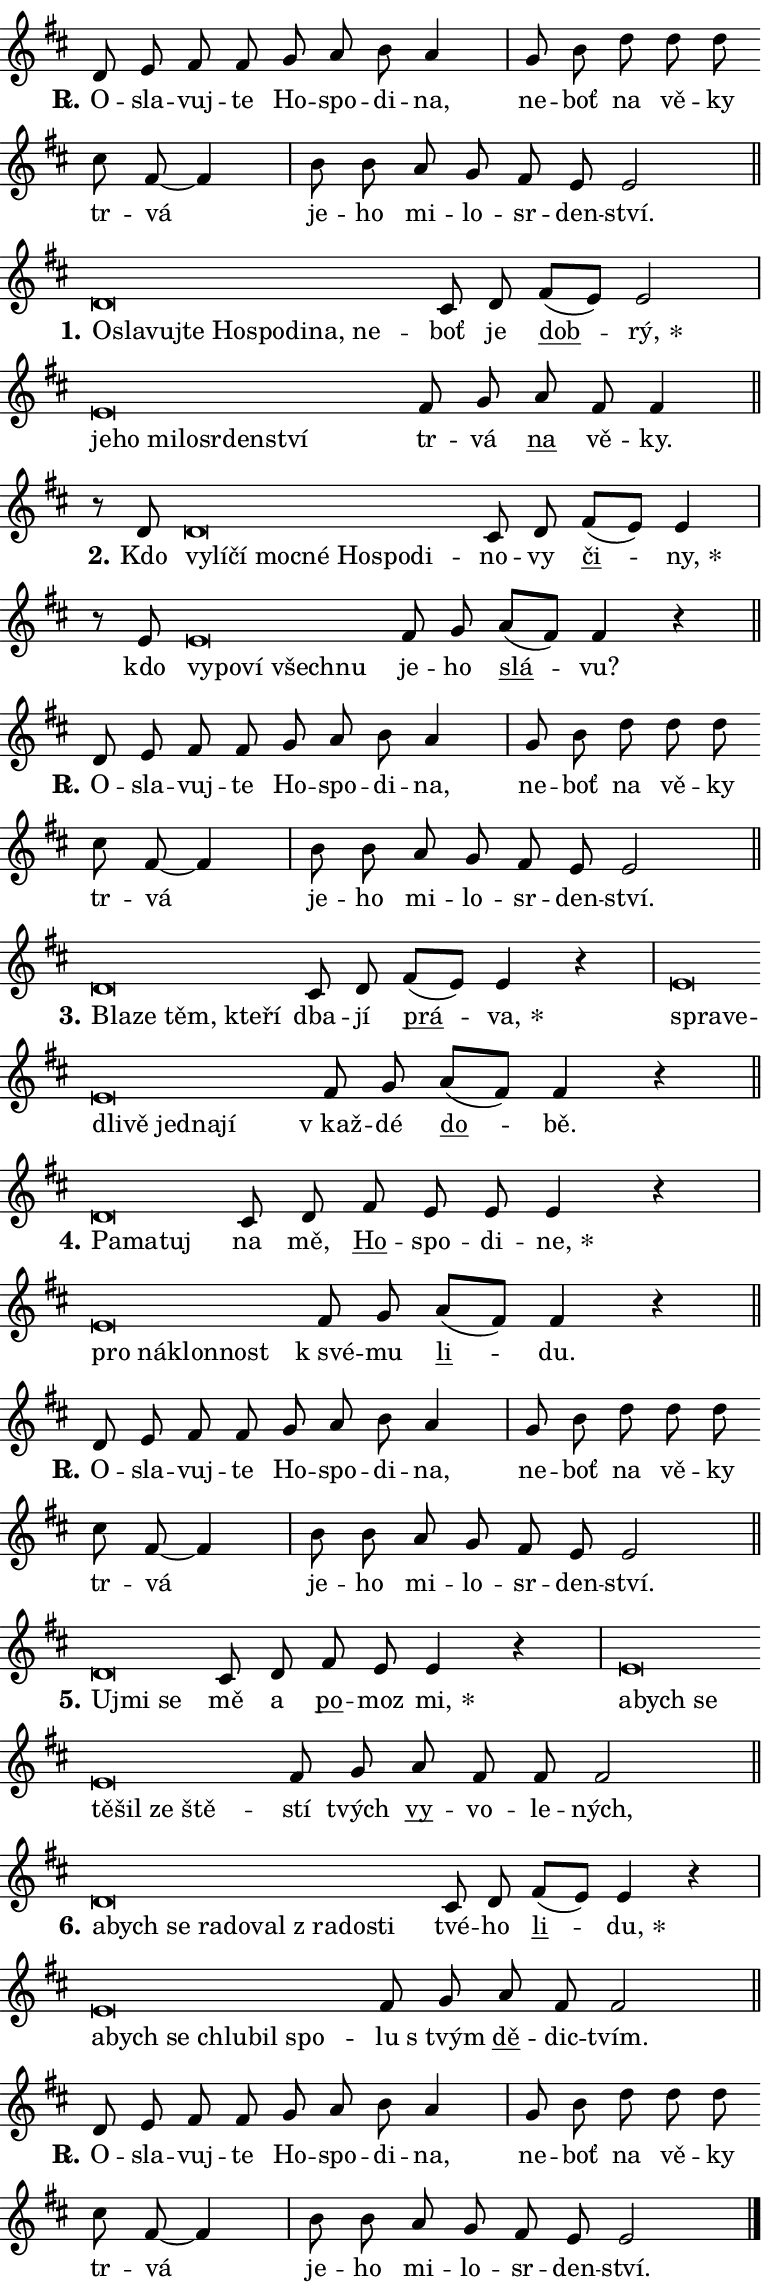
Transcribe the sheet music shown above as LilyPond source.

\version "2.24.0"
\header { tagline = "" }
\paper {
  indent = 0\cm
  top-margin = 0\cm
  right-margin = 0.13\cm % to fit lyric hyphens
  bottom-margin = 0\cm
  left-margin = 0\cm
  paper-width = 13\cm
  page-breaking = #ly:one-page-breaking
  system-system-spacing.basic-distance = #11
  score-system-spacing.basic-distance = #11
  ragged-last = ##f
}


%% Author: Thomas Morley
%% https://lists.gnu.org/archive/html/lilypond-user/2020-05/msg00002.html
#(define (line-position grob)
"Returns position of @var[grob} in current system:
   @code{'start}, if at first time-step
   @code{'end}, if at last time-step
   @code{'middle} otherwise
"
  (let* ((col (ly:item-get-column grob))
         (ln (ly:grob-object col 'left-neighbor))
         (rn (ly:grob-object col 'right-neighbor))
         (col-to-check-left (if (ly:grob? ln) ln col))
         (col-to-check-right (if (ly:grob? rn) rn col))
         (break-dir-left
           (and
             (ly:grob-property col-to-check-left 'non-musical #f)
             (ly:item-break-dir col-to-check-left)))
         (break-dir-right
           (and
             (ly:grob-property col-to-check-right 'non-musical #f)
             (ly:item-break-dir col-to-check-right))))
        (cond ((eqv? 1 break-dir-left) 'start)
              ((eqv? -1 break-dir-right) 'end)
              (else 'middle))))

#(define (tranparent-at-line-position vctor)
  (lambda (grob)
  "Relying on @code{line-position} select the relevant enry from @var{vctor}.
Used to determine transparency,"
    (case (line-position grob)
      ((end) (not (vector-ref vctor 0)))
      ((middle) (not (vector-ref vctor 1)))
      ((start) (not (vector-ref vctor 2))))))

noteHeadBreakVisibility =
#(define-music-function (break-visibility)(vector?)
"Makes @code{NoteHead}s transparent relying on @var{break-visibility}"
#{
  \override NoteHead.transparent =
    #(tranparent-at-line-position break-visibility)
#})

#(define delete-ledgers-for-transparent-note-heads
  (lambda (grob)
    "Reads whether a @code{NoteHead} is transparent.
If so this @code{NoteHead} is removed from @code{'note-heads} from
@var{grob}, which is supposed to be @code{LedgerLineSpanner}.
As a result ledgers are not printed for this @code{NoteHead}"
    (let* ((nhds-array (ly:grob-object grob 'note-heads))
           (nhds-list
             (if (ly:grob-array? nhds-array)
                 (ly:grob-array->list nhds-array)
                 '()))
           ;; Relies on the transparent-property being done before
           ;; Staff.LedgerLineSpanner.after-line-breaking is executed.
           ;; This is fragile ...
           (to-keep
             (remove
               (lambda (nhd)
                 (ly:grob-property nhd 'transparent #f))
               nhds-list)))
      ;; TODO find a better method to iterate over grob-arrays, similiar
      ;; to filter/remove etc for lists
      ;; For now rebuilt from scratch
      (set! (ly:grob-object grob 'note-heads)  '())
      (for-each
        (lambda (nhd)
          (ly:pointer-group-interface::add-grob grob 'note-heads nhd))
        to-keep))))

squashNotes = {
  \override NoteHead.X-extent = #'(-0.2 . 0.2)
  \override NoteHead.Y-extent = #'(-0.75 . 0)
  \override NoteHead.stencil =
    #(lambda (grob)
       (let ((pos (ly:grob-property grob 'staff-position)))
         (begin
           (if (< pos -7) (display "ERROR: Lower brevis then expected\n") (display ""))
           (if (<= pos -6) ly:text-interface::print ly:note-head::print))))
}
unSquashNotes = {
  \revert NoteHead.X-extent
  \revert NoteHead.Y-extent
  \revert NoteHead.stencil
}

hideNotes = \noteHeadBreakVisibility #begin-of-line-visible
unHideNotes = \noteHeadBreakVisibility #all-visible

% work-around for resetting accidentals
% https://lilypond.org/doc/v2.23/Documentation/notation/displaying-rhythms#unmetered-music
cadenzaMeasure = {
  \cadenzaOff
  \partial 1024 s1024
  \cadenzaOn
}

#(define-markup-command (accent layout props text) (markup?)
  "Underline accented syllable"
  (interpret-markup layout props
    #{\markup \override #'(offset . 4.3) \underline { #text }#}))

responsum = \markup \concat {
  "R" \hspace #-1.05 \path #0.1 #'((moveto 0 0.07) (lineto 0.9 0.8)) \hspace #0.05 "."
}

spaceSize = #0.6828661417322834 % exact space size for TeX Gyre Schola

\layout {
  \context {
    \Staff
    \remove "Time_signature_engraver"
    \override LedgerLineSpanner.after-line-breaking = #delete-ledgers-for-transparent-note-heads
  }
  \context {
    \Lyrics {
      \override LyricSpace.minimum-distance = \spaceSize
      \override LyricText.font-name = #"TeX Gyre Schola"
      \override LyricText.font-size = 1
      \override StanzaNumber.font-name = #"TeX Gyre Schola Bold"
      \override StanzaNumber.font-size = 1
    }
  }
  \context {
    \Score 
    \override NoteHead.text =
      #(lambda (grob) 
        (let ((pos (ly:grob-property grob 'staff-position)))
          #{\markup {
            \combine
              \halign #-0.55 \raise #(if (= pos -6) 0 0.5) \override #'(thickness . 2) \draw-line #'(3.2 . 0)
              \musicglyph "noteheads.sM1"
          }#}))
  }
}

% magnetic-lyrics.ily
%
%   written by
%     Jean Abou Samra <jean@abou-samra.fr>
%     Werner Lemberg <wl@gnu.org>
%
%   adapted by
%     Jiri Hon <jiri.hon@gmail.com>
%
% Version 2022-Apr-15

% https://www.mail-archive.com/lilypond-user@gnu.org/msg149350.html

#(define (Left_hyphen_pointer_engraver context)
   "Collect syllable-hyphen-syllable occurrences in lyrics and store
them in properties.  This engraver only looks to the left.  For
example, if the lyrics input is @code{foo -- bar}, it does the
following.

@itemize @bullet
@item
Set the @code{text} property of the @code{LyricHyphen} grob between
@q{foo} and @q{bar} to @code{foo}.

@item
Set the @code{left-hyphen} property of the @code{LyricText} grob with
text @q{foo} to the @code{LyricHyphen} grob between @q{foo} and
@q{bar}.
@end itemize

Use this auxiliary engraver in combination with the
@code{lyric-@/text::@/apply-@/magnetic-@/offset!} hook."
   (let ((hyphen #f)
         (text #f))
     (make-engraver
      (acknowledgers
       ((lyric-syllable-interface engraver grob source-engraver)
        (set! text grob)))
      (end-acknowledgers
       ((lyric-hyphen-interface engraver grob source-engraver)
        ;(when (not (grob::has-interface grob 'lyric-space-interface))
          (set! hyphen grob)));)
      ((stop-translation-timestep engraver)
       (when (and text hyphen)
         (ly:grob-set-object! text 'left-hyphen hyphen))
       (set! text #f)
       (set! hyphen #f)))))

#(define (lyric-text::apply-magnetic-offset! grob)
   "If the space between two syllables is less than the value in
property @code{LyricText@/.details@/.squash-threshold}, move the right
syllable to the left so that it gets concatenated with the left
syllable.

Use this function as a hook for
@code{LyricText@/.after-@/line-@/breaking} if the
@code{Left_@/hyphen_@/pointer_@/engraver} is active."
   (let ((hyphen (ly:grob-object grob 'left-hyphen #f)))
     (when hyphen
       (let ((left-text (ly:spanner-bound hyphen LEFT)))
         (when (grob::has-interface left-text 'lyric-syllable-interface)
           (let* ((common (ly:grob-common-refpoint grob left-text X))
                  (this-x-ext (ly:grob-extent grob common X))
                  (left-x-ext
                   (begin
                     ;; Trigger magnetism for left-text.
                     (ly:grob-property left-text 'after-line-breaking)
                     (ly:grob-extent left-text common X)))
                  ;; `delta` is the gap width between two syllables.
                  (delta (- (interval-start this-x-ext)
                            (interval-end left-x-ext)))
                  (details (ly:grob-property grob 'details))
                  (threshold (assoc-get 'squash-threshold details 0.2)))
             (when (< delta threshold)
               (let* (;; We have to manipulate the input text so that
                      ;; ligatures crossing syllable boundaries are not
                      ;; disabled.  For languages based on the Latin
                      ;; script this is essentially a beautification.
                      ;; However, for non-Western scripts it can be a
                      ;; necessity.
                      (lt (ly:grob-property left-text 'text))
                      (rt (ly:grob-property grob 'text))
                      (is-space (grob::has-interface hyphen 'lyric-space-interface))
                      (space (if is-space " " ""))
                      (extra-delta (if is-space spaceSize 0))
                      ;; Append new syllable.
                      (ltrt-space (if (and (string? lt) (string? rt))
                                (string-append lt space rt)
                                (make-concat-markup (list lt space rt))))
                      ;; Right-align `ltrt` to the right side.
                      (ltrt-space-markup (grob-interpret-markup
                               grob
                               (make-translate-markup
                                (cons (interval-length this-x-ext) 0)
                                (make-right-align-markup ltrt-space)))))
                 (begin
                   ;; Don't print `left-text`.
                   (ly:grob-set-property! left-text 'stencil #f)
                   ;; Set text and stencil (which holds all collected
                   ;; syllables so far) and shift it to the left.
                   (ly:grob-set-property! grob 'text ltrt-space)
                   (ly:grob-set-property! grob 'stencil ltrt-space-markup)
                   (ly:grob-translate-axis! grob (- (- delta extra-delta)) X))))))))))


#(define (lyric-hyphen::displace-bounds-first grob)
   ;; Make very sure this callback isn't triggered too early.
   (let ((left (ly:spanner-bound grob LEFT))
         (right (ly:spanner-bound grob RIGHT)))
     (ly:grob-property left 'after-line-breaking)
     (ly:grob-property right 'after-line-breaking)
     (ly:lyric-hyphen::print grob)))

squashThreshold = #0.4

\layout {
  \context {
    \Lyrics
    \consists #Left_hyphen_pointer_engraver
    \override LyricText.after-line-breaking =
      #lyric-text::apply-magnetic-offset!
    \override LyricHyphen.stencil = #lyric-hyphen::displace-bounds-first
    \override LyricText.details.squash-threshold = \squashThreshold
    \override LyricHyphen.minimum-distance = 0
    \override LyricHyphen.minimum-length = \squashThreshold
  }
}

squashText = \override LyricText.details.squash-threshold = 9999
unSquashText = \override LyricText.details.squash-threshold = \squashThreshold

leftText = \override LyricText.self-alignment-X = #LEFT
unLeftText = \revert LyricText.self-alignment-X

starOffset = #(lambda (grob) 
                (let ((x_offset (ly:self-alignment-interface::aligned-on-x-parent grob)))
                  (if (= x_offset 0) 0 (+ x_offset 1.2))))

star = #(define-music-function (syllable)(string?)
"Append star separator at the end of a syllable"
#{
  \once \override LyricText.X-offset = #starOffset
  \lyricmode { \markup {
    #syllable
    \override #'((font-name . "TeX Gyre Schola Bold")) \hspace #0.2 \lower #0.65 \larger "*"
  } }
#})

starAccent = #(define-music-function (syllable)(string?)
"Append star separator at the end of a syllable and make accent"
#{
  \once \override LyricText.X-offset = #starOffset
  \lyricmode { \markup {
    \accent #syllable
    \override #'((font-name . "TeX Gyre Schola Bold")) \hspace #0.2 \lower #0.65 \larger "*"
  } }
#})

breath = #(define-music-function (syllable)(string?)
"Append breathing indicator at the end of a syllable"
#{
  \lyricmode { \markup { #syllable "+" } }
#})

optionalBreath = #(define-music-function (syllable)(string?)
"Append optional breathing indicator at the end of a syllable"
#{
  \lyricmode { \markup { #syllable "(+)" } }
#})


\score {
    <<
        \new Voice = "melody" { \cadenzaOn \key d \major \relative { d'8 e fis fis g a b a4 \cadenzaMeasure \bar "|" g8 b d d d \bar "" cis fis,~ fis4 \cadenzaMeasure \bar "|" b8 b a g fis e e2 \cadenzaMeasure \bar "||" \break } }
        \new Lyrics \lyricsto "melody" { \lyricmode { \set stanza = \responsum
O -- sla -- vuj -- te Ho -- spo -- di -- na, ne -- boť na vě -- ky tr -- vá je -- ho mi -- lo -- sr -- den -- ství. } }
    >>
    \layout {}
}

\score {
    <<
        \new Voice = "melody" { \cadenzaOn \key d \major \relative { \squashNotes d'\breve*1/16 \hideNotes \breve*1/16 \bar "" \breve*1/16 \bar "" \breve*1/16 \bar "" \breve*1/16 \bar "" \breve*1/16 \bar "" \breve*1/16 \bar "" \breve*1/16 \breve*1/16 \bar "" \unHideNotes \unSquashNotes cis8 d \bar "" fis[( e)] e2 \cadenzaMeasure \bar "|" \squashNotes e\breve*1/16 \hideNotes \breve*1/16 \bar "" \breve*1/16 \bar "" \breve*1/16 \bar "" \breve*1/16 \bar "" \breve*1/16 \breve*1/16 \bar "" \unHideNotes \unSquashNotes fis8 g \bar "" a fis fis4 \cadenzaMeasure \bar "||" \break } }
        \new Lyrics \lyricsto "melody" { \lyricmode { \set stanza = "1."
\leftText O -- \squashText sla -- vuj -- te Ho -- spo -- di -- na, ne -- \unLeftText \unSquashText boť je \markup \accent dob -- \star rý, \leftText je -- \squashText ho mi -- lo -- sr -- den -- ství \unLeftText \unSquashText tr -- vá \markup \accent na vě -- ky. } }
    >>
    \layout {}
}

\score {
    <<
        \new Voice = "melody" { \cadenzaOn \key d \major \relative { r8 d'8 \squashNotes d\breve*1/16 \hideNotes \breve*1/16 \bar "" \breve*1/16 \bar "" \breve*1/16 \bar "" \breve*1/16 \bar "" \breve*1/16 \bar "" \breve*1/16 \breve*1/16 \bar "" \unHideNotes \unSquashNotes cis8 d \bar "" fis[( e)] e4 \cadenzaMeasure \bar "|" r8 e8 \squashNotes e\breve*1/16 \hideNotes \breve*1/16 \bar "" \breve*1/16 \bar "" \breve*1/16 \breve*1/16 \bar "" \unHideNotes \unSquashNotes fis8 g \bar "" a[( fis)] fis4 r \cadenzaMeasure \bar "||" \break } }
        \new Lyrics \lyricsto "melody" { \lyricmode { \set stanza = "2."
Kdo \leftText vy -- \squashText lí -- čí moc -- né Ho -- spo -- di -- \unLeftText \unSquashText no -- vy \markup \accent či -- \star ny, kdo \leftText vy -- \squashText po -- ví všech -- nu \unLeftText \unSquashText je -- ho \markup \accent slá -- vu? } }
    >>
    \layout {}
}

\score {
    <<
        \new Voice = "melody" { \cadenzaOn \key d \major \relative { d'8 e fis fis g a b a4 \cadenzaMeasure \bar "|" g8 b d d d \bar "" cis fis,~ fis4 \cadenzaMeasure \bar "|" b8 b a g fis e e2 \cadenzaMeasure \bar "||" \break } }
        \new Lyrics \lyricsto "melody" { \lyricmode { \set stanza = \responsum
O -- sla -- vuj -- te Ho -- spo -- di -- na, ne -- boť na vě -- ky tr -- vá je -- ho mi -- lo -- sr -- den -- ství. } }
    >>
    \layout {}
}

\score {
    <<
        \new Voice = "melody" { \cadenzaOn \key d \major \relative { \squashNotes d'\breve*1/16 \hideNotes \breve*1/16 \bar "" \breve*1/16 \bar "" \breve*1/16 \breve*1/16 \bar "" \unHideNotes \unSquashNotes cis8 d \bar "" fis[( e)] e4 r \cadenzaMeasure \bar "|" \squashNotes e\breve*1/16 \hideNotes \breve*1/16 \bar "" \breve*1/16 \bar "" \breve*1/16 \bar "" \breve*1/16 \bar "" \breve*1/16 \breve*1/16 \bar "" \unHideNotes \unSquashNotes fis8 g \bar "" a[( fis)] fis4 r \cadenzaMeasure \bar "||" \break } }
        \new Lyrics \lyricsto "melody" { \lyricmode { \set stanza = "3."
\leftText Bla -- \squashText ze těm, kte -- ří \unLeftText \unSquashText dba -- jí \markup \accent prá -- \star va, \leftText spra -- \squashText ve -- dli -- vě jed -- na -- jí \unLeftText \unSquashText "v kaž" -- dé \markup \accent do -- bě. } }
    >>
    \layout {}
}

\score {
    <<
        \new Voice = "melody" { \cadenzaOn \key d \major \relative { \squashNotes d'\breve*1/16 \hideNotes \breve*1/16 \breve*1/16 \bar "" \unHideNotes \unSquashNotes cis8 d \bar "" fis e e e4 r \cadenzaMeasure \bar "|" \squashNotes e\breve*1/16 \hideNotes \breve*1/16 \bar "" \breve*1/16 \breve*1/16 \bar "" \unHideNotes \unSquashNotes fis8 g \bar "" a[( fis)] fis4 r \cadenzaMeasure \bar "||" \break } }
        \new Lyrics \lyricsto "melody" { \lyricmode { \set stanza = "4."
\leftText Pa -- \squashText ma -- tuj \unLeftText \unSquashText na mě, \markup \accent Ho -- spo -- di -- \star ne, \leftText pro \squashText ná -- klon -- nost \unLeftText \unSquashText "k své" -- mu \markup \accent li -- du. } }
    >>
    \layout {}
}

\score {
    <<
        \new Voice = "melody" { \cadenzaOn \key d \major \relative { d'8 e fis fis g a b a4 \cadenzaMeasure \bar "|" g8 b d d d \bar "" cis fis,~ fis4 \cadenzaMeasure \bar "|" b8 b a g fis e e2 \cadenzaMeasure \bar "||" \break } }
        \new Lyrics \lyricsto "melody" { \lyricmode { \set stanza = \responsum
O -- sla -- vuj -- te Ho -- spo -- di -- na, ne -- boť na vě -- ky tr -- vá je -- ho mi -- lo -- sr -- den -- ství. } }
    >>
    \layout {}
}

\score {
    <<
        \new Voice = "melody" { \cadenzaOn \key d \major \relative { \squashNotes d'\breve*1/16 \hideNotes \breve*1/16 \breve*1/16 \bar "" \unHideNotes \unSquashNotes cis8 d \bar "" fis e e4 r \cadenzaMeasure \bar "|" \squashNotes e\breve*1/16 \hideNotes \breve*1/16 \bar "" \breve*1/16 \bar "" \breve*1/16 \bar "" \breve*1/16 \bar "" \breve*1/16 \breve*1/16 \bar "" \unHideNotes \unSquashNotes fis8 g \bar "" a fis fis fis2 \cadenzaMeasure \bar "||" \break } }
        \new Lyrics \lyricsto "melody" { \lyricmode { \set stanza = "5."
\leftText U -- \squashText jmi se \unLeftText \unSquashText mě a \markup \accent po -- moz \star mi, \leftText a -- \squashText bych se tě -- šil ze ště -- \unLeftText \unSquashText stí tvých \markup \accent vy -- vo -- le -- ných, } }
    >>
    \layout {}
}

\score {
    <<
        \new Voice = "melody" { \cadenzaOn \key d \major \relative { \squashNotes d'\breve*1/16 \hideNotes \breve*1/16 \bar "" \breve*1/16 \bar "" \breve*1/16 \bar "" \breve*1/16 \bar "" \breve*1/16 \bar "" \breve*1/16 \bar "" \breve*1/16 \breve*1/16 \bar "" \unHideNotes \unSquashNotes cis8 d \bar "" fis[( e)] e4 r \cadenzaMeasure \bar "|" \squashNotes e\breve*1/16 \hideNotes \breve*1/16 \bar "" \breve*1/16 \bar "" \breve*1/16 \bar "" \breve*1/16 \breve*1/16 \bar "" \unHideNotes \unSquashNotes fis8 g \bar "" a fis fis2 \cadenzaMeasure \bar "||" \break } }
        \new Lyrics \lyricsto "melody" { \lyricmode { \set stanza = "6."
\leftText a -- \squashText bych se ra -- do -- val "z ra" -- do -- sti \unLeftText \unSquashText tvé -- ho \markup \accent li -- \star du, \leftText a -- \squashText bych se chlu -- bil spo -- \unLeftText \unSquashText lu "s tvým" \markup \accent dě -- dic -- tvím. } }
    >>
    \layout {}
}

\score {
    <<
        \new Voice = "melody" { \cadenzaOn \key d \major \relative { d'8 e fis fis g a b a4 \cadenzaMeasure \bar "|" g8 b d d d \bar "" cis fis,~ fis4 \cadenzaMeasure \bar "|" b8 b a g fis e e2 \cadenzaMeasure \bar "||" \break } \bar "|." }
        \new Lyrics \lyricsto "melody" { \lyricmode { \set stanza = \responsum
O -- sla -- vuj -- te Ho -- spo -- di -- na, ne -- boť na vě -- ky tr -- vá je -- ho mi -- lo -- sr -- den -- ství. } }
    >>
    \layout {}
}
